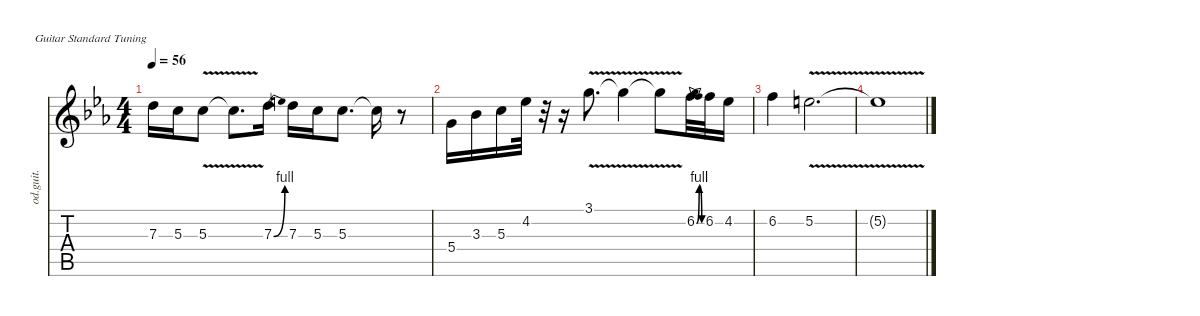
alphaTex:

\defaultSystemsLayout 4
\hideDynamics
\bracketExtendMode nobrackets
\otherSystemsTrackNameOrientation horizontal
\track ("Lead 1" "od.guit.") {defaultSystemsLayout 4 mute instrument overdrivenguitar}
\staff {score tabs}
\tuning (E4 B3 G3 D3 A2 E2)
\ts (4 4)
\tempo 56
\clef g2
\ks eb
7.3{acc forcenatural}.16{dy f beam Down} 5.3{acc forcenatural}.16{beam Down} 5.3{v acc forcenatural}.8{beam Down} 5.3{v t acc forcenatural}.8{d beam Down} 7.3{be (bend 0 0 30 4) acc forcenatural}.16{beam Down} 7.3{acc forcenatural}.16{beam Down} 5.3{acc forcenatural}.16{beam Down} 5.3{acc forcenatural}.8{d beam Down} 5.3{t acc forcenatural}.16{beam Down} r.8{beam Down} |
5.4{acc forcenatural}.16{beam Down} 3.3{acc b}.16{beam Down} 5.3{acc forcenatural}.16{beam Down} 4.2{acc b}.32{beam Down} r.32{beam Down} r.16{beam Down} 3.1{v acc forcenatural}.8{d beam Down} 3.1{v t acc forcenatural}.4{beam Down} 3.1{v t acc forcenatural}.8{beam Down} 6.2{be (bendrelease 0 0 15 4 30 4 45 0) acc forcenatural}.32{beam Down} 6.2{acc forcenatural}.32{beam Down} 4.2{acc b}.16{beam Down} |
6.2{acc forcenatural}.4{beam Down} 5.2{v acc forcenatural}.2{d beam Down} |
5.2{v t acc forcenatural}.1{beam Down}
